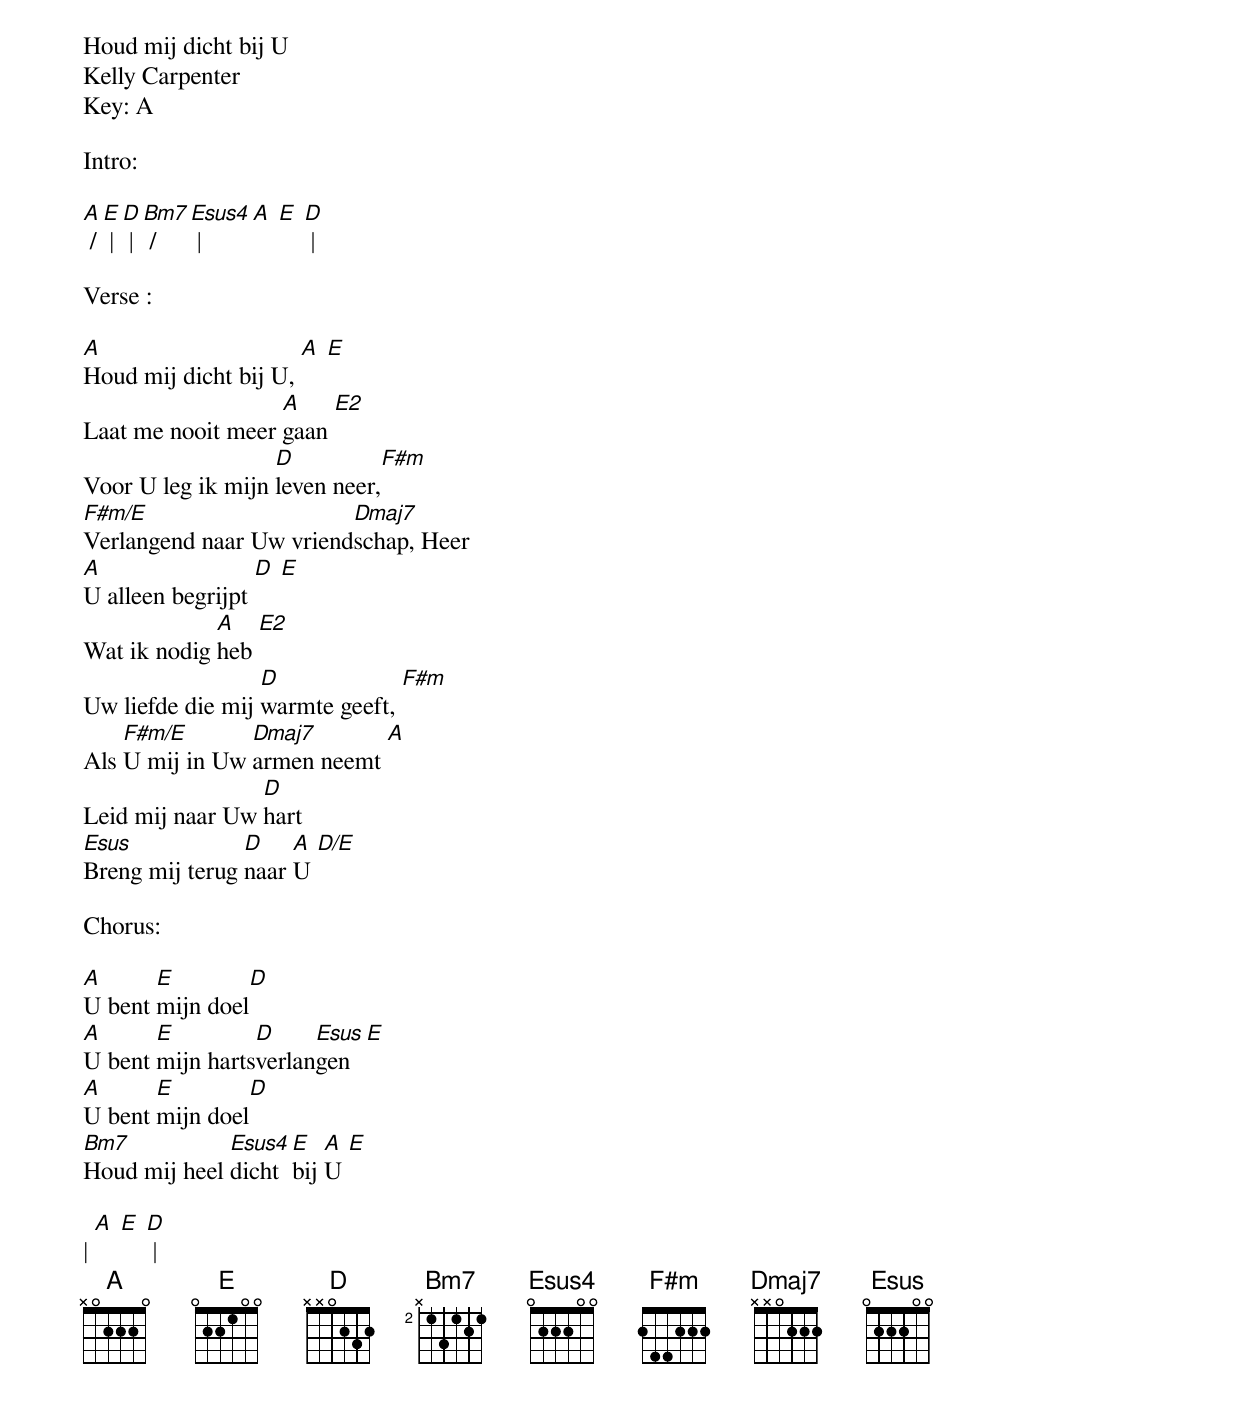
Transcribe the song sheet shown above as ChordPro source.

Houd mij dicht bij U
Kelly Carpenter
Key: A

Intro:

[A] / [E] | [D] | [Bm7] / [Esus4] | [A] [E] [D] |

Verse :

[A]Houd mij dicht bij U, [A] [E]
Laat me nooit meer [A]gaan [E2]
Voor U leg ik mijn [D]leven neer,[F#m]
[F#m/E]Verlangend naar Uw vriend[Dmaj7]schap, Heer
[A]U alleen begrijpt [D] [E]
Wat ik nodig [A]heb [E2]
Uw liefde die mij [D]warmte geeft, [F#m]
Als [F#m/E]U mij in Uw [Dmaj7]armen neemt [A]
Leid mij naar Uw [D]hart
[Esus]Breng mij terug [D]naar [A]U [D/E]

Chorus:

[A]U bent [E]mijn doel[D]
[A]U bent [E]mijn harts[D]verlan[Esus]gen [E]
[A]U bent [E]mijn doel[D]
[Bm7]Houd mij heel [Esus4]dicht [E]bij [A]U [E]

| [A] [E] [D] |
